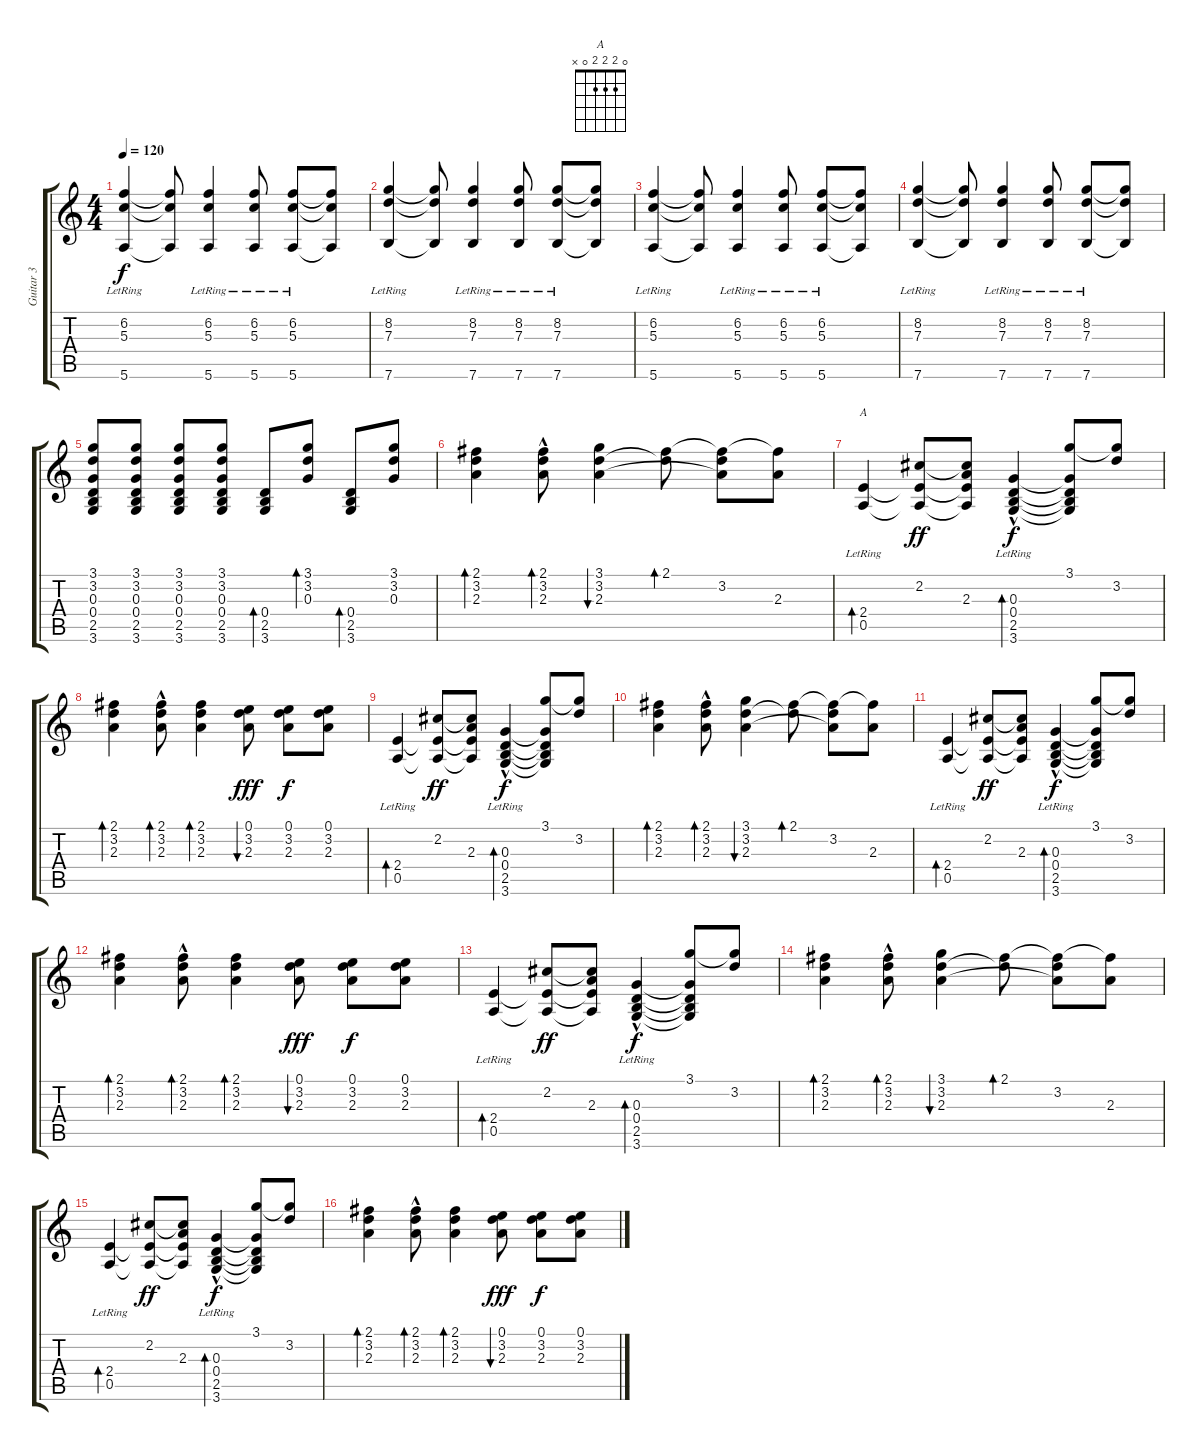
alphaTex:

\track ("Guitar 3" "Guitar 3") {instrument overdrivenguitar}
\staff {score tabs}
\tuning (E4 B3 G3 D3 A2 E2) {hide}
\chord ("A" 0 2 2 2 0 x)
\ts (4 4)
\tempo 120
\clef g2
\ks c
(6.2{lr} 5.3{lr} 5.6{lr}).4{dy f} (6.2{t} 5.3{t} 5.6{t}).8 (6.2{lr} 5.3{lr} 5.6{lr}).4 (6.2{lr} 5.3{lr} 5.6{lr}).8 (6.2{lr} 5.3{lr} 5.6{lr}).8 (6.2{t} 5.3{t} 5.6{t}).8 |
(8.2{lr} 7.3{lr} 7.6{lr}).4 (8.2{t} 7.3{t} 7.6{t}).8 (8.2{lr} 7.3{lr} 7.6{lr}).4 (8.2{lr} 7.3{lr} 7.6{lr}).8 (8.2{lr} 7.3{lr} 7.6{lr}).8 (8.2{t} 7.3{t} 7.6{t}).8 |
(6.2{lr} 5.3{lr} 5.6{lr}).4 (6.2{t} 5.3{t} 5.6{t}).8 (6.2{lr} 5.3{lr} 5.6{lr}).4 (6.2{lr} 5.3{lr} 5.6{lr}).8 (6.2{lr} 5.3{lr} 5.6{lr}).8 (6.2{t} 5.3{t} 5.6{t}).8 |
(8.2{lr} 7.3{lr} 7.6{lr}).4 (8.2{t} 7.3{t} 7.6{t}).8 (8.2{lr} 7.3{lr} 7.6{lr}).4 (8.2{lr} 7.3{lr} 7.6{lr}).8 (8.2{lr} 7.3{lr} 7.6{lr}).8 (8.2{t} 7.3{t} 7.6{t}).8 |
(3.1 3.2 0.3 0.4 2.5 3.6).8 (3.1 3.2 0.3 0.4 2.5 3.6).8 (3.1 3.2 0.3 0.4 2.5 3.6).8 (3.1 3.2 0.3 0.4 2.5 3.6).8 (0.4 2.5 3.6).8{bd 30} (3.1 3.2 0.3).8{bd 30} (0.4 2.5 3.6).8{bd 30} (3.1 3.2 0.3).8 |
(2.1 3.2 2.3).4{bd 60} (2.1 3.2{hac} 2.3).8{bd 30} (3.1 3.2 2.3).4{bu 30} (2.1 3.2{t}).8{bd 60} (2.1{t} 3.2 2.3{t}).8 (2.1{t} 2.3).8 |
(2.4{lr} 0.5{lr}).4{bd 30 ch "A"} (2.2 2.4{t} 0.5{t}).8{dy ff} (2.2{t} 2.3 2.4{t} 0.5{t}).8 (0.3{lr} 0.4{hac lr} 2.5{lr} 3.6{lr}).4{bd 30 dy f} (3.1 0.3{t} 0.4{t} 2.5{t} 3.6{t}).8 (3.1{t} 3.2).8 |
(2.1 3.2 2.3).4{bd 60} (2.1 3.2{hac} 2.3).8{bd 30} (2.1 3.2 2.3).4{bd 30} (0.1 3.2 2.3).8{bu 30 dy fff} (0.1 3.2 2.3).8{dy f} (0.1 3.2 2.3).8 |
(2.4{lr} 0.5{lr}).4{bd 30} (2.2 2.4{t} 0.5{t}).8{dy ff} (2.2{t} 2.3 2.4{t} 0.5{t}).8 (0.3{lr} 0.4{hac lr} 2.5{lr} 3.6{lr}).4{bd 30 dy f} (3.1 0.3{t} 0.4{t} 2.5{t} 3.6{t}).8 (3.1{t} 3.2).8 |
(2.1 3.2 2.3).4{bd 60} (2.1 3.2{hac} 2.3).8{bd 30} (3.1 3.2 2.3).4{bu 30} (2.1 3.2{t}).8{bd 60} (2.1{t} 3.2 2.3{t}).8 (2.1{t} 2.3).8 |
(2.4{lr} 0.5{lr}).4{bd 30} (2.2 2.4{t} 0.5{t}).8{dy ff} (2.2{t} 2.3 2.4{t} 0.5{t}).8 (0.3{lr} 0.4{hac lr} 2.5{lr} 3.6{lr}).4{bd 30 dy f} (3.1 0.3{t} 0.4{t} 2.5{t} 3.6{t}).8 (3.1{t} 3.2).8 |
(2.1 3.2 2.3).4{bd 60} (2.1 3.2{hac} 2.3).8{bd 30} (2.1 3.2 2.3).4{bd 30} (0.1 3.2 2.3).8{bu 30 dy fff} (0.1 3.2 2.3).8{dy f} (0.1 3.2 2.3).8 |
(2.4{lr} 0.5{lr}).4{bd 30} (2.2 2.4{t} 0.5{t}).8{dy ff} (2.2{t} 2.3 2.4{t} 0.5{t}).8 (0.3{lr} 0.4{hac lr} 2.5{lr} 3.6{lr}).4{bd 30 dy f} (3.1 0.3{t} 0.4{t} 2.5{t} 3.6{t}).8 (3.1{t} 3.2).8 |
(2.1 3.2 2.3).4{bd 60} (2.1 3.2{hac} 2.3).8{bd 30} (3.1 3.2 2.3).4{bu 30} (2.1 3.2{t}).8{bd 60} (2.1{t} 3.2 2.3{t}).8 (2.1{t} 2.3).8 |
(2.4{lr} 0.5{lr}).4{bd 30} (2.2 2.4{t} 0.5{t}).8{dy ff} (2.2{t} 2.3 2.4{t} 0.5{t}).8 (0.3{lr} 0.4{hac lr} 2.5{lr} 3.6{lr}).4{bd 30 dy f} (3.1 0.3{t} 0.4{t} 2.5{t} 3.6{t}).8 (3.1{t} 3.2).8 |
(2.1 3.2 2.3).4{bd 60} (2.1 3.2{hac} 2.3).8{bd 30} (2.1 3.2 2.3).4{bd 30} (0.1 3.2 2.3).8{bu 30 dy fff} (0.1 3.2 2.3).8{dy f} (0.1 3.2 2.3).8
